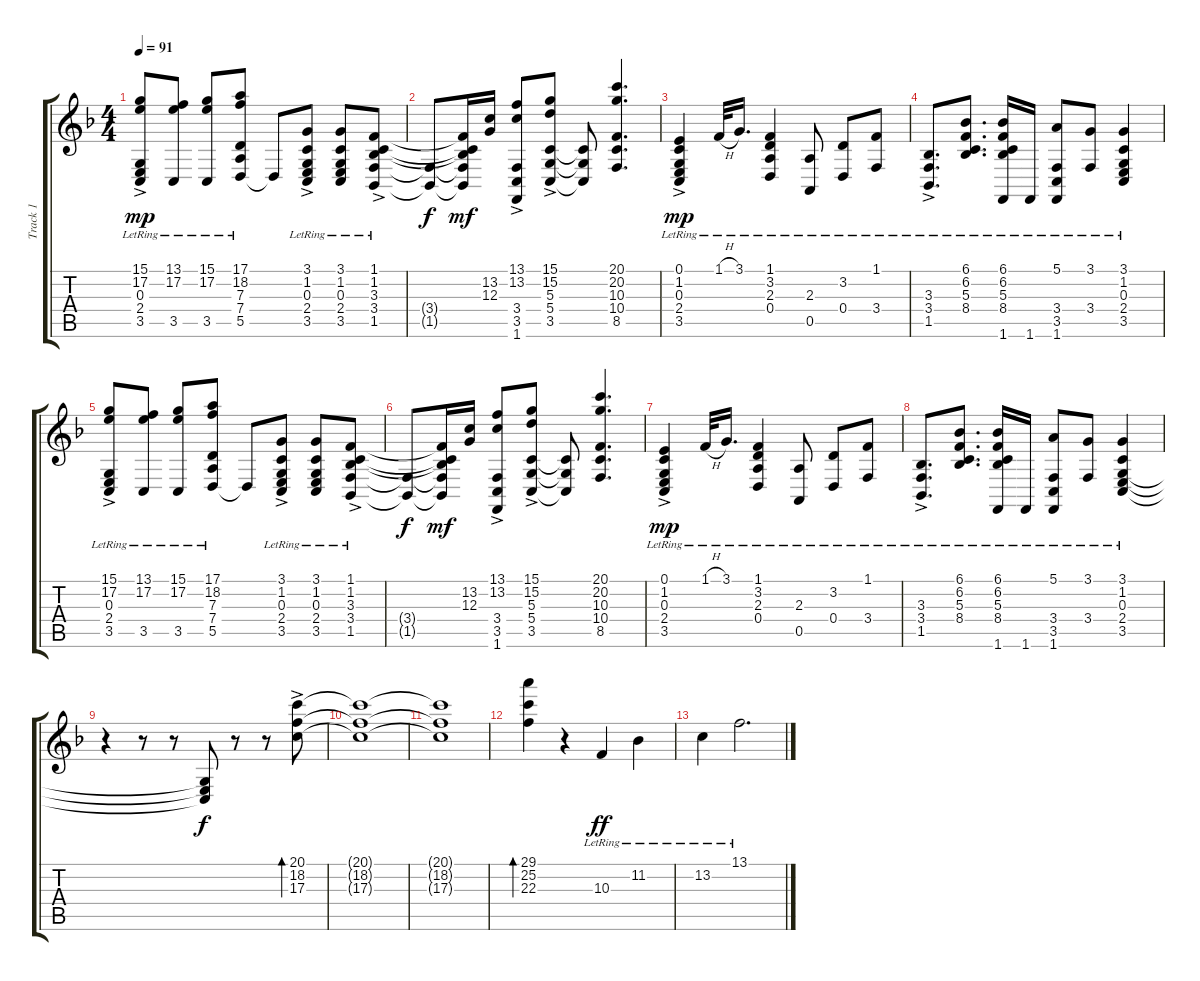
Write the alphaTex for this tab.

\track ("Track 1" "Track 1") {instrument brightacousticpiano}
\staff {score tabs}
\tuning (E4 B3 G3 D3 A2 E2) {hide}
\ts (4 4)
\tempo 91
\clef g2
\ks f
(15.1{lr} 17.2{lr} 0.3{ac lr} 2.4{ac lr} 3.5{ac lr}).8{dy mp} (13.1{lr} 17.2{lr} 3.5{lr}).8 (15.1{lr} 17.2{lr} 3.5{lr}).8 (17.1{lr} 18.2{lr} 7.3{lr} 7.4{lr} 5.5{lr}).8 5.5{t}.8 (3.1 1.2{lr} 0.3{ac lr} 2.4{ac lr} 3.5{ac lr}).8 (3.1 1.2{lr} 0.3{lr} 2.4{lr} 3.5{lr}).8 (1.1 1.2{lr} 3.3{ac lr} 3.4{ac lr} 1.5{ac lr}).8 |
(3.4{t} 1.5{t}).8{dy f} (1.1{t} 1.2{t} 3.3{t} 3.4{t} 1.5{t}).16{dy mf} (13.2 12.3).16 (13.1 13.2 3.4{ac} 3.5{ac} 1.6{ac}).8 (15.1 15.2 5.3{ac} 5.4{ac} 3.5{ac}).8 (5.3{t} 5.4{t} 3.5{t}).8 (20.1 20.2 10.3 10.4 8.5).4{d} |
(0.1{lr} 1.2{lr} 0.3{ac lr} 2.4{ac lr} 3.5{ac lr}).4{dy mp} 1.1{h lr}.32 3.1{lr}.16{d} (1.1{lr} 3.2{lr} 2.3{lr} 0.4{lr}).4 (2.3{lr} 0.5{lr}).8 (3.2{lr} 0.4{lr}).8 (1.1{lr} 3.4{lr}).8 |
(3.3{ac lr} 3.4{ac lr} 1.5{ac lr}).8{d} (6.1{lr} 6.2{lr} 5.3{lr} 8.4{lr}).8{d} (6.1{lr} 6.2{lr} 5.3{lr} 8.4{lr} 1.6{lr}).16 1.6{lr}.16 (5.1{lr} 3.4{lr} 3.5{lr} 1.6{lr}).8 (3.1{lr} 3.4{lr}).8 (3.1{lr} 1.2{lr} 0.3{lr} 2.4{lr} 3.5{lr}).4 |
(15.1{lr} 17.2{lr} 0.3{ac lr} 2.4{ac lr} 3.5{ac lr}).8 (13.1{lr} 17.2{lr} 3.5{lr}).8 (15.1{lr} 17.2{lr} 3.5{lr}).8 (17.1{lr} 18.2{lr} 7.3{lr} 7.4{lr} 5.5{lr}).8 5.5{t}.8 (3.1 1.2{lr} 0.3{ac lr} 2.4{ac lr} 3.5{ac lr}).8 (3.1 1.2{lr} 0.3{lr} 2.4{lr} 3.5{lr}).8 (1.1 1.2{lr} 3.3{ac lr} 3.4{ac lr} 1.5{ac lr}).8 |
(3.4{t} 1.5{t}).8{dy f} (1.1{t} 1.2{t} 3.3{t} 3.4{t} 1.5{t}).16{dy mf} (13.2 12.3).16 (13.1 13.2 3.4{ac} 3.5{ac} 1.6{ac}).8 (15.1 15.2 5.3{ac} 5.4{ac} 3.5{ac}).8 (5.3{t} 5.4{t} 3.5{t}).8 (20.1 20.2 10.3 10.4 8.5).4{d} |
(0.1{lr} 1.2{lr} 0.3{ac lr} 2.4{ac lr} 3.5{ac lr}).4{dy mp} 1.1{h lr}.32 3.1{lr}.16{d} (1.1{lr} 3.2{lr} 2.3{lr} 0.4{lr}).4 (2.3{lr} 0.5{lr}).8 (3.2{lr} 0.4{lr}).8 (1.1{lr} 3.4{lr}).8 |
(3.3{ac lr} 3.4{ac lr} 1.5{ac lr}).8{d} (6.1{lr} 6.2{lr} 5.3{lr} 8.4{lr}).8{d} (6.1{lr} 6.2{lr} 5.3{lr} 8.4{lr} 1.6{lr}).16 1.6{lr}.16 (5.1{lr} 3.4{lr} 3.5{lr} 1.6{lr}).8 (3.1{lr} 3.4{lr}).8 (3.1{lr} 1.2{lr} 0.3{lr} 2.4{lr} 3.5{lr}).4 |
r.4 r.8 r.8 (0.3{t} 2.4{t} 3.5{t}).8{dy f} r.8 r.8 (20.1 18.2 17.3{ac}).8{bd 480} |
(20.1{t} 18.2{t} 17.3{t}).1 |
(20.1{t} 18.2{t} 17.3{t}).1 |
(29.1 25.2 22.3).4{bd 480} r.4 10.3{lr}.4{dy ff} 11.2{lr}.4 |
13.2{lr}.4 13.1{lr}.2{d}
